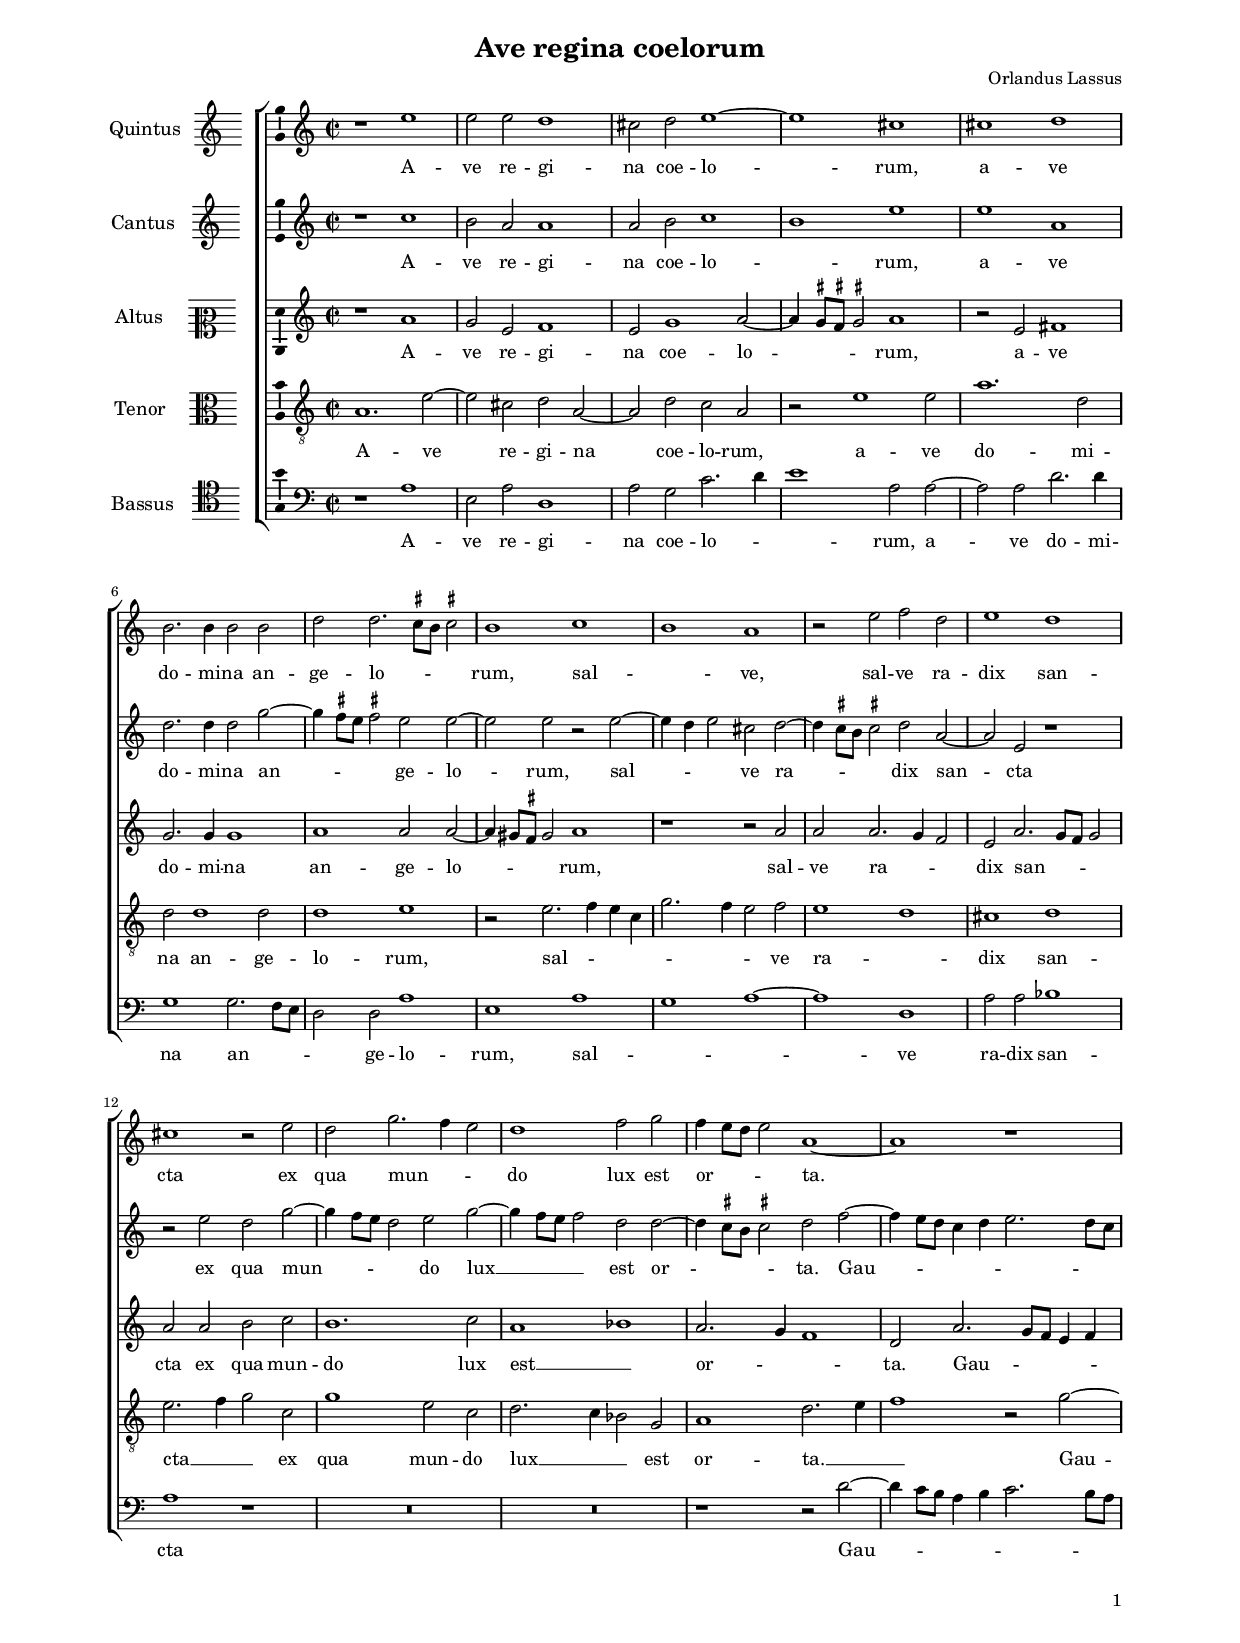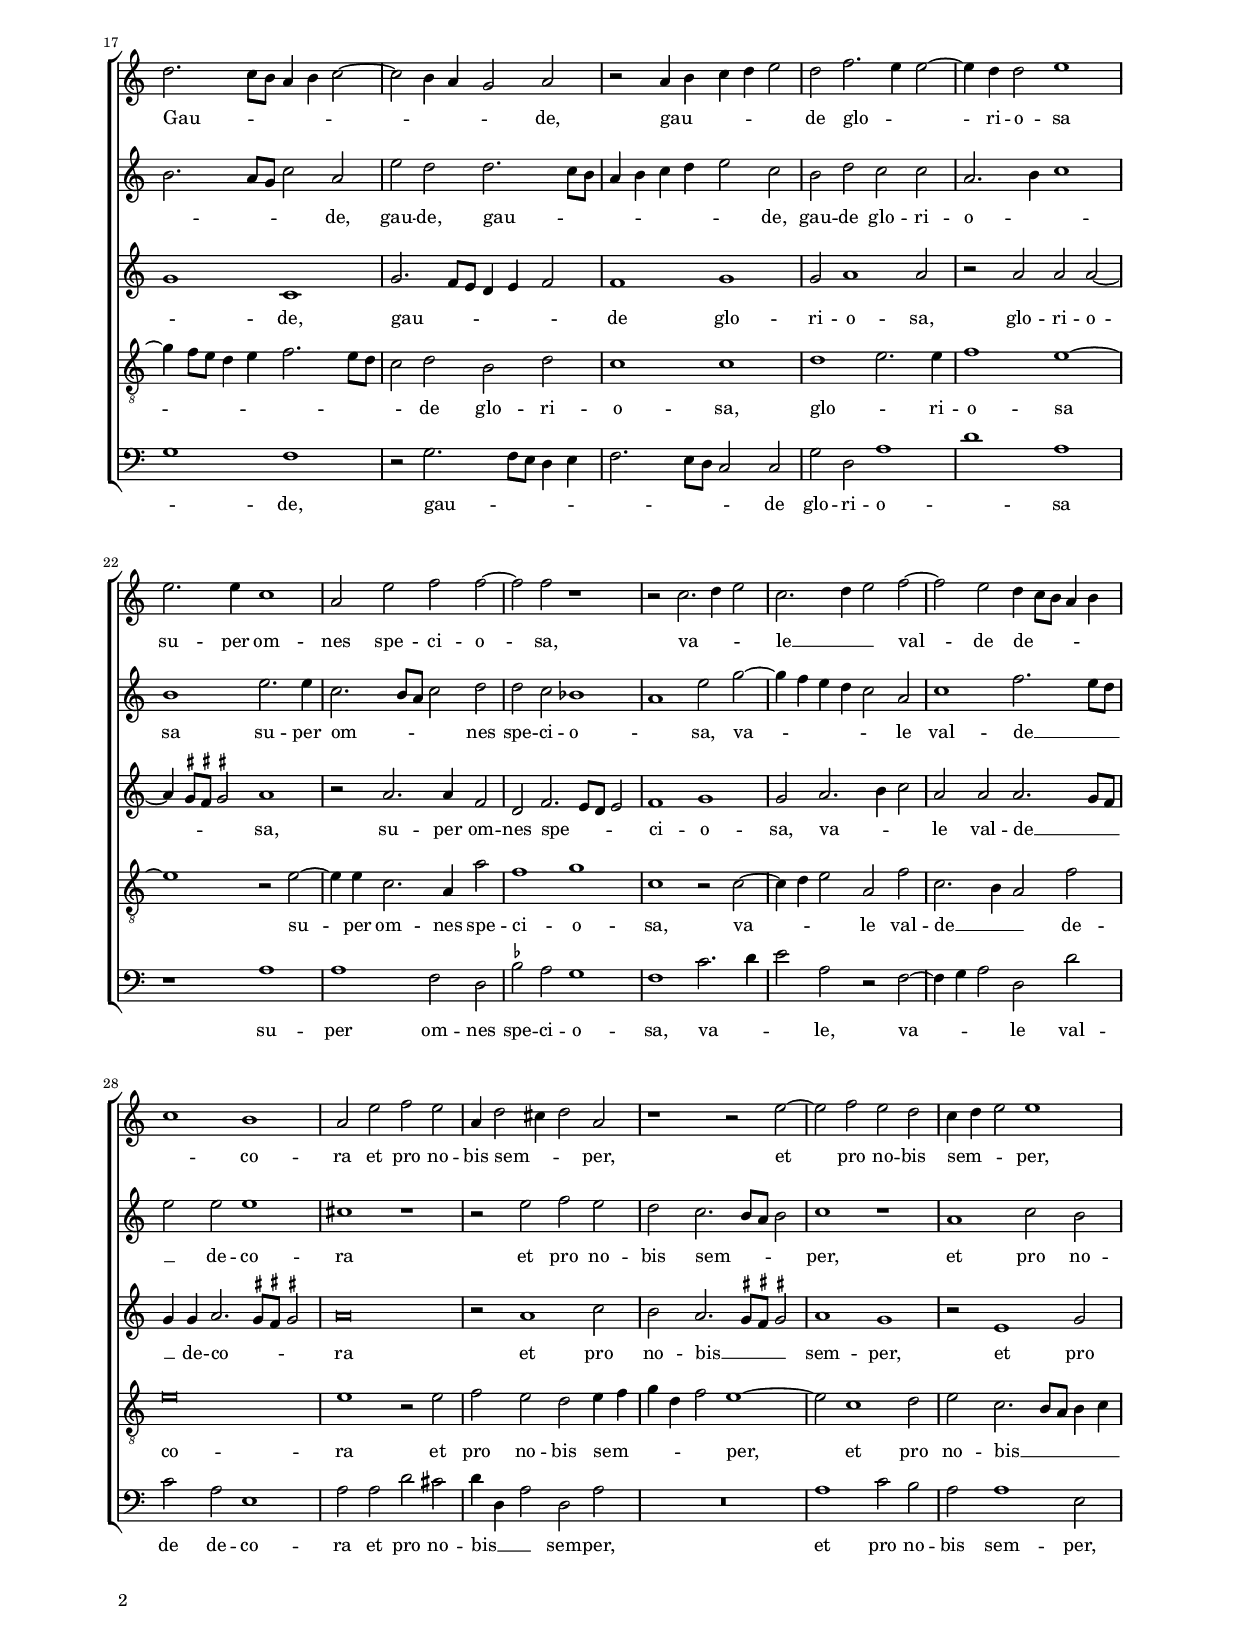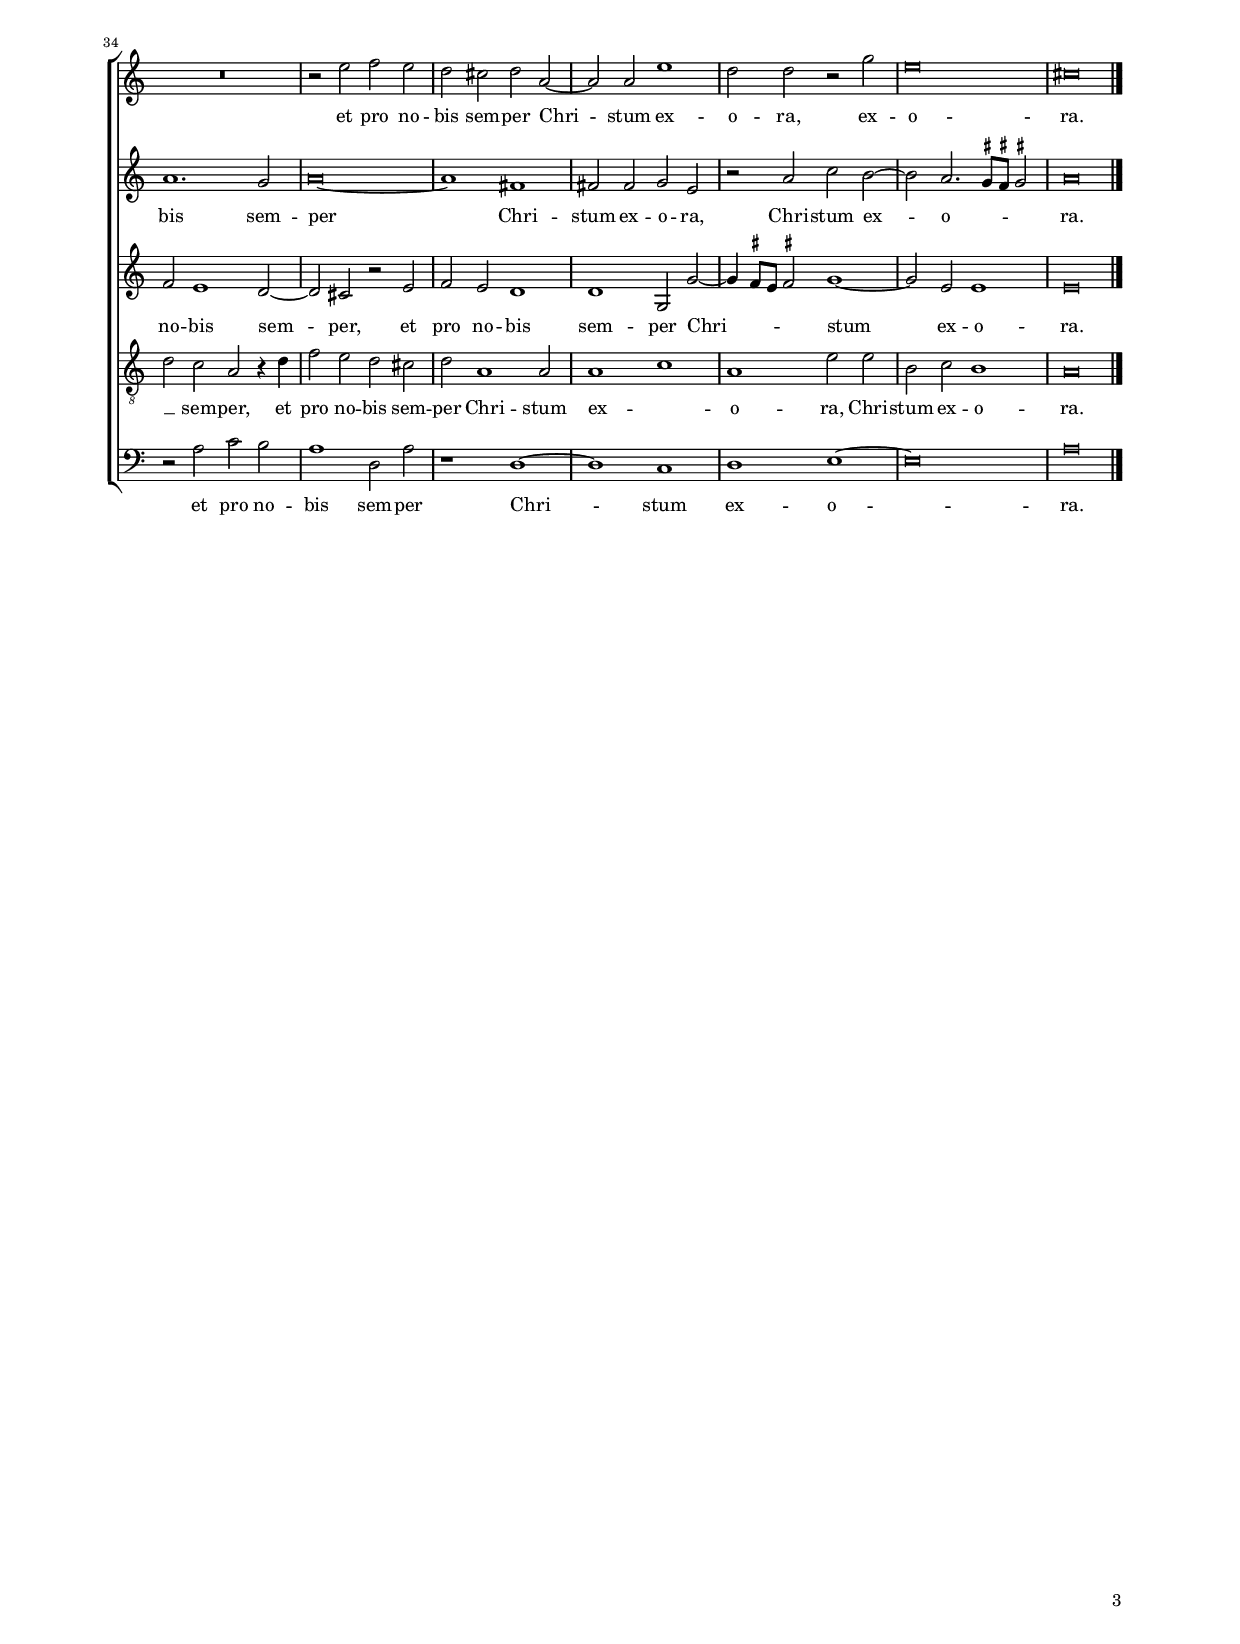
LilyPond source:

\header
{
  title="Ave regina coelorum"
  composer="Orlandus Lassus"
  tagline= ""
}

\version "2.24.1"
\include "deutsch.ly"
#(set-global-staff-size 15)
% #(set-default-paper-size "letter")
#(ly:set-option 'point-and-click #f)


\paper
	{
	top-margin = 1.8 \cm
	bottom-margin = 1.2 \cm
	left-margin = 2 \cm
	right-margin = 2 \cm
	ragged-bottom = ##f
	ragged-last-bottom = ##t
	print-page-number = ##f
	system-system-spacing = #'((basic-distance . 16) (minimum-distance . 14) (padding . 5) (strechability . 150))
	oddFooterMarkup=\markup   \fill-line { "" \fromproperty #'page:page-number-string }
	evenFooterMarkup=\markup  \fill-line { \fromproperty #'page:page-number-string "" }
	last-bottom-spacing = #'((basic-distance . 12) (minimum-distance . 7) (padding . 4))
%	systems-per-page = 3
%	min-systems-per-page = 3
	markup-system-spacing.basic-distance = #12
	}

	
global = {
	\key c \major
	\time 2/2 \set Score.measureLength = #(ly:make-moment 2/1)
	\skip 1*2*40 \bar "|."
	}

	ficta = { \once \set suggestAccidentals = ##t }

	forget = #(define-music-function (music) (ly:music?) #{
		\accidentalStyle forget
		$music
		\accidentalStyle default
		#})


incipitquintus = \markup { \score {
	{
	\set Staff.instrumentName = \markup { \fontsize #1 "Quintus" }
	\key c \major
	\clef violin
	s4 \bar ""
	}
	\layout  {
	raggedright = ##t
	indent = 1.6 \cm
	line-width = 2.4\cm
	\context { \Staff \remove Time_signature_engraver }
	\override Staff.Clef.Y-extent = #'(0 . 0)
	}} \hspace #1 }
	
	
incipitcantus = \markup { \score {
	{
	\set Staff.instrumentName = \markup { \fontsize #1 "Cantus" }
	\key c \major
	\clef violin
	s4 \bar ""
	}
	\layout  {
	raggedright = ##t
	indent = 1.6 \cm
	line-width = 2.4\cm
	\context { \Staff \remove Time_signature_engraver }
	\override Staff.Clef.Y-extent = #'(0 . 0)
	}} \hspace #1 }

      
incipitaltus = \markup { \score {
	{
	\set Staff.instrumentName = \markup { \fontsize #1 "Altus" }
	\key c \major
	\clef mezzosoprano
	s4 \bar ""
	}
	\layout  {
	raggedright = ##t
	indent = 1.6 \cm
	line-width = 2.4\cm
	\context { \Staff \remove Time_signature_engraver }
	\override Staff.Clef.Y-extent = #'(0 . 0)
	}} \hspace #1 }


incipittenor = \markup { \score {
	{
	\set Staff.instrumentName = \markup { \fontsize #1 "Tenor" }
	\key c \major
	\clef alto
	s4 \bar ""
	}
	\layout  {
	raggedright = ##t
	indent = 1.6 \cm
	line-width = 2.4\cm
	\context { \Staff \remove Time_signature_engraver }
	\override Staff.Clef.Y-extent = #'(0 . 0)
	}} \hspace #1 }
      
      
incipitbassus = \markup { \score {
	{
	\set Staff.instrumentName = \markup { \fontsize #1 "Bassus" }
	\key c \major
	\clef tenor
	s4 \bar ""
	}
	\layout  {
	raggedright = ##t
	indent = 1.6 \cm
	line-width = 2.4\cm
	\context { \Staff \remove Time_signature_engraver }
	\override Staff.Clef.Y-extent = #'(0 . 0)
	}} \hspace #1 }


quintus =  \relative c''
	{
	r1 e
	e2 e d1
	cis2 d e1~
	e1 cis
%5
	cis1 d | \break \noPageBreak
	h2. h4 h2 h
	d2 d2. \ficta cis8 h \ficta cis!2
	h1 c
	h1 a
%10
	r2 e' f d |
	e1 d \break \noPageBreak
	cis1 r2 e
	d2 g2. f4 e2
	d1 f2 g
%15
	f4 e8 d e2 a,1~ |
	a1 r \pageBreak
	d2. c8 h a4 h c2~
	c2 h4 a g2 a
	r2 a4 h c d e2
%20
	d2 f2. e4 e2~ |
	e4 d d2 e1 \break \noPageBreak
	e2. e4 c1
	a2 e' f f~
	f2 f r1
%25
	r2 c2. d4 e2 |
	c2. d4 e2 f~
	f2 e d4 c8 h a4 h \break \noPageBreak
	c1 h
	a2 e' f e
%30
	a,4 d2 cis4 d2 a |
	r1 r2 e'~
	e2 f e d
	c4 d e2 e1 \pageBreak
	R\breve
%35
	r2 e f e |
	d2 cis d a~
	a2 a e'1
	d2 d r g
	e\breve
%40
	cis\breve |
	}


cantus =  \relative c''
	{
	r1 c
	h2 a a1
	a2 h c1
	h1 e
%5
	e1 a, |
	d2. d4 d2 g~
	g4 \ficta fis8 e \ficta fis!2 e e~
	e2 e r e~
	e4 d e2 cis d~
%10
	d4 \ficta cis8 h \ficta cis!2 d a~ |
	a2 e r1
	r2 e' d g~
	g4 f8 e d2 e g~
	g4 f8 e f2 d d~ %g4 \ficta fis8 e \ficta fis!2 d d~
%15
	d4 \ficta cis8 h \ficta cis!2 d f~ |
	f4 e8 d c4 d e2. d8 c
	h2. a8 g c2 a
	e'2 d d2. c8 h
	a4 h c d e2 c
%20
	h2 d c c |
	a2. h4 c1
	h1 e2. e4
	c2. h8 a c2 d
	d2 c b1
%25
	a1 e'2 g~ |
	g4 f e d c2 a
	c1 f2. e8 d
	e2 e e1
	cis1 r
%30
	r2 e f e |
	d2 c2. h8 a h2
	c1 r
	a1 c2 h
	a1. g2
%35
	a\breve~ |
	a1 fis
	fis2 fis g e
	r2 a c h~
	h2 a2. \ficta gis8 \ficta fis \ficta gis!2
%40
	a\breve |
	}


altus =  \relative c'
	{
	r1 a'
	g2 e f1
	e2 g1 a2~
	a4 \ficta gis8 \ficta fis \ficta gis!2 a1
%5
	r2 e fis1 |
	g2. g4 g1
	a1 a2 a~
	a4 gis8 \ficta fis! gis2 a1
	r1 r2 a
%10
	a2 a2. g4 f2 |
	e2 a2. g8 f g2
	a2 a h c
	h1. c2
	a1 b
%15
	a2. g4 f1 |
	d2 a'2. g8 f e4 f
	g1 c,
	g'2. f8 e d4 e f2
	f1 g
%20
	g2 a1 a2 |
	r2 a a a~
	a4 \ficta gis8 \ficta fis \ficta gis!2 a1
	r2 a2. a4 f2
	d2 f2. e8 d e2
%25
	f1 g |
	g2 a2. h4 c2
	a2 a a2. g8 f
	g4 g a2. \ficta gis8 \ficta fis \ficta gis!2
	a\breve
%30
	r2 a1 c2 |
	h2 a2. \ficta gis8 \ficta fis \ficta gis!2
	a1 g
	r2 e1 g2
	f2 e1 d2~
%35
	d2 cis r e |
	f2 e d1
	d1 g,2 g'~
	g4 \ficta fis8 e \ficta fis!2 g1~
	g2 e e1
%40
	e\breve |
	}


tenor  =  \relative c'
	{
	a1. e'2~
	e2 cis d a~
	a2 d c a
	r2 e'1 e2
%5
	a1. d,2 |
	d2 d1 d2
	d1 e
	r2 e2. f4 e c
	g'2. f4 e2 f
%10
	e1 d |
	cis1 d
	e2. f4 g2 c,
	g'1 e2 c
	d2. c4 b2 g
%15
	a1 d2. e4 |
	f1 r2 g~
	g4 f8 e d4 e f2. e8 d
	c2 d h d
	c1 c
%20
	d1 e2. e4 |
	f1 e~
	e1 r2 e~
	e4 e c2. a4 a'2
	f1 g
%25
	c,1 r2 c~ |
	c4 d e2 a, f'
	c2. h4 a2 f'
	e\breve
	e1 r2 e
%30
	f2 e d e4 f |
	g4 d f2 e1~
	e2 c1 d2
	e2 c2. h8 a h4 c
	d2 c a r4 d
%35
	f2 e d cis |
	d2 a1 a2
	a1 c
	a1 e'2 e
	h2 c h1
%40
	a\breve |
	}


bassus  =  \relative c
	{
	r1 a'
	e2 a d,1
	a'2 g c2. d4
	e1 a,2 a~
%5
	a2 a d2. d4 |
	g,1 g2. f8 e
	d2 d a'1
	e1 a
	g1 a~
%10
	a1 d, |
	a'2 a b1
	a1 r
	R\breve
	R\breve
%15
	r1 r2 d~ |
	d4 c8 h a4 h c2. h8 a
	g1 f
	r2 g2. f8 e d4 e
	f2. e8 d c2 c
%20
	g'2 d a'1 |
	d1 a
	r1 a
	a1 f2 d
	\ficta b'2 a g1
%25
	f1 c'2. d4 |
	e2 a, r f~
	f4 g a2 d, d'
	c2 a e1
	a2 a d cis
%30
	d4 d, a'2 d, a' |
	R\breve
	a1 c2 h
	a2 a1 e2
	r2 a c h
%35
	a1 d,2 a' |
	r1 d,~
	d1 c
	d1 e~
	e\breve
%40
	a\breve |
	}


lyricsquintus = \lyricmode {
	A -- ve re -- gi -- na coe -- lo -- rum,
	a -- ve do -- mi -- na an -- ge -- lo -- _ _ _ rum,
	sal -- _ ve,
	sal -- ve ra -- dix san -- cta
	ex qua mun -- _ _ do lux est or -- _ _ _ ta.
	Gau -- _ _ _ _ _ _ _ _ de,
	gau -- _ _ _ _ de glo -- _ _ ri -- o -- sa
	su -- per om -- nes spe -- ci -- o -- sa,
	va -- _ _ le __ _ _ val -- de de -- _ _ _ _ _ co -- ra
	et pro no -- bis sem -- _ _ per,
	et pro no -- bis sem -- _ _ per,
	et pro no -- bis sem -- per
	Chri -- stum ex -- o -- ra,
	ex -- o -- ra.
	}
	
	
lyricscantus = \lyricmode {
	A -- ve re -- gi -- na coe -- lo -- _ rum,
	a -- ve do -- mi -- na an -- _ _ _ ge -- lo -- rum,
	sal -- _ _ ve ra -- _ _ _ dix san -- cta
	ex qua mun -- _ _ _ do lux __ _ _ _ est or -- _ _ _ ta.
	Gau -- _ _ _ _ _ _ _ _ _ _ _ de,
	gau -- de,
	gau -- _ _ _ _ _ _ _ de,
	gau -- de glo -- ri -- o -- _ _ sa
	su -- per om -- _ _ _ nes spe -- ci -- o -- _ sa,
	va -- _ _ _ _ le val -- de __ _ _ _ de -- co -- ra
	et pro no -- bis sem -- _ _ _ per,
	et pro no -- bis sem -- per
	Chri -- stum ex -- o -- ra,
	Chri -- stum ex -- o -- _ _ _ ra.
	}


lyricsaltus = \lyricmode {
	A -- ve re -- gi -- na coe -- lo -- _ _ _ rum,
	a -- ve do -- mi -- na an -- ge -- lo -- _ _ _ rum,
	sal -- ve ra -- _ _ dix san -- _ _ _ cta
	ex qua mun -- do lux est __ _ or -- _ _ ta.
	Gau -- _ _ _ _ _ de,
	gau -- _ _ _ _ _ de glo -- ri -- o -- sa,
	glo -- ri -- o -- _ _ _ sa,
	su -- per om -- nes spe -- _ _ _ ci -- o -- sa,
	va -- _ _ le val -- de __ _ _ _ de -- co -- _ _ _ ra
	et pro no -- bis __ _ _ _ sem -- per,
	et pro no -- bis sem -- per,
	et pro no -- bis sem -- per
	Chri -- _ _ _ stum ex -- o -- ra.
	}


lyricstenor = \lyricmode {
	A -- ve re -- gi -- na coe -- lo -- rum,
	a -- ve do -- mi -- na an -- ge -- lo -- rum,
	sal -- _ _ _ _ _ _ ve ra -- _ dix san -- cta __ _ _
	ex qua mun -- do lux __ _ _ est or -- ta. __ _ _
	Gau -- _ _ _ _ _ _ _ _ de glo -- ri -- o -- sa,
	glo -- _ ri -- o -- sa
	su -- per om -- nes spe -- ci -- o -- sa,
	va -- _ _ le val -- de __ _ _ de -- co -- ra
	et pro no -- bis sem -- _ _ _ _ per,
	et pro no -- bis __ _ _ _ _ _ sem -- per,
	et pro no -- bis sem -- per
	Chri -- stum ex -- _ o -- ra,
	Chri -- stum ex -- o -- ra.
	}


lyricsbassus = \lyricmode {
	A -- ve re -- gi -- na coe -- lo -- _ _ rum,
	a -- ve do -- mi -- na an -- _ _ _ ge -- lo -- rum,
	sal -- _ _ ve ra -- dix san -- cta
	Gau -- _ _ _ _ _ _ _ _ de,
	gau -- _ _ _ _ _ _ _ _ de glo -- ri -- o -- _ sa
	su -- per om -- nes spe -- ci -- o -- sa,
	va -- _ _ le,
	va -- _ _ le val -- de de -- co -- ra
	et pro no -- bis __ _ _ sem -- per,
	et pro no -- bis sem -- per,
	et pro no -- bis sem -- per
	Chri -- stum ex -- o -- ra.
	}


\score
{  
  % \transpose {
	\new ChoirStaff \with { \override StaffGrouper.staff-staff-spacing.basic-distance = #12 }
	<<

	\new Staff << \global
	\new Voice="v5" {
		\set Staff.instrumentName=\incipitquintus
%		\set Staff.instrumentName= "Q"
		\set Staff.midiInstrument = "reed organ"
		\clef violin
		\quintus}
	\new Lyrics \lyricsto "v5" {\lyricsquintus }
	>>

	    
	\new Staff << \global
	\new Voice="v1" {
		\set Staff.instrumentName=\incipitcantus
%		\set Staff.instrumentName= "S"
		\set Staff.midiInstrument = "reed organ"
		\clef violin
		\cantus }
	\new Lyrics \lyricsto "v1" {\lyricscantus }
	>>


	\new Staff << \global
	\new Voice="v2" {
		\set Staff.instrumentName=\incipitaltus
%		\set Staff.instrumentName= "A"
		\set Staff.midiInstrument = "reed organ"
		\clef violin 
		\altus}
	\new Lyrics \lyricsto "v2" {\lyricsaltus }
	>>


	\new Staff << \global
	\new Voice="v3" {
		\set Staff.instrumentName=\incipittenor
%		\set Staff.instrumentName= "T"
		\set Staff.midiInstrument = "reed organ"
		\clef "G_8"
		\tenor }
	\new Lyrics \lyricsto "v3" {\lyricstenor }
	>>


	\new Staff << \global
	\new Voice="v4" {
		\set Staff.instrumentName=\incipitbassus
%		\set Staff.instrumentName= "B"
		\set Staff.midiInstrument = "reed organ"
		\clef bass 
		\bassus }
	\new Lyrics \lyricsto "v4" {\lyricsbassus}
	>>

	>>
	% } % transpose

	\layout
	{
	indent = 2.5\cm
	\context { \Lyrics \override VerticalAxisGroup.nonstaff-relatedstaff-spacing.padding = #1.4 }
%	\context { \Lyrics \override LyricText.font-size = #1 }
	\context { \Staff \override TimeSignature.break-visibility = #end-of-line-invisible }
	\context { \Staff \consists Ambitus_engraver }
	\context { \Score \override BarNumber.padding = #2 }
	\context { \Voice \override NoteHead.style = #'baroque }
	}

\midi
	{
	\tempo 2 = 90
	}

}


% EOF
